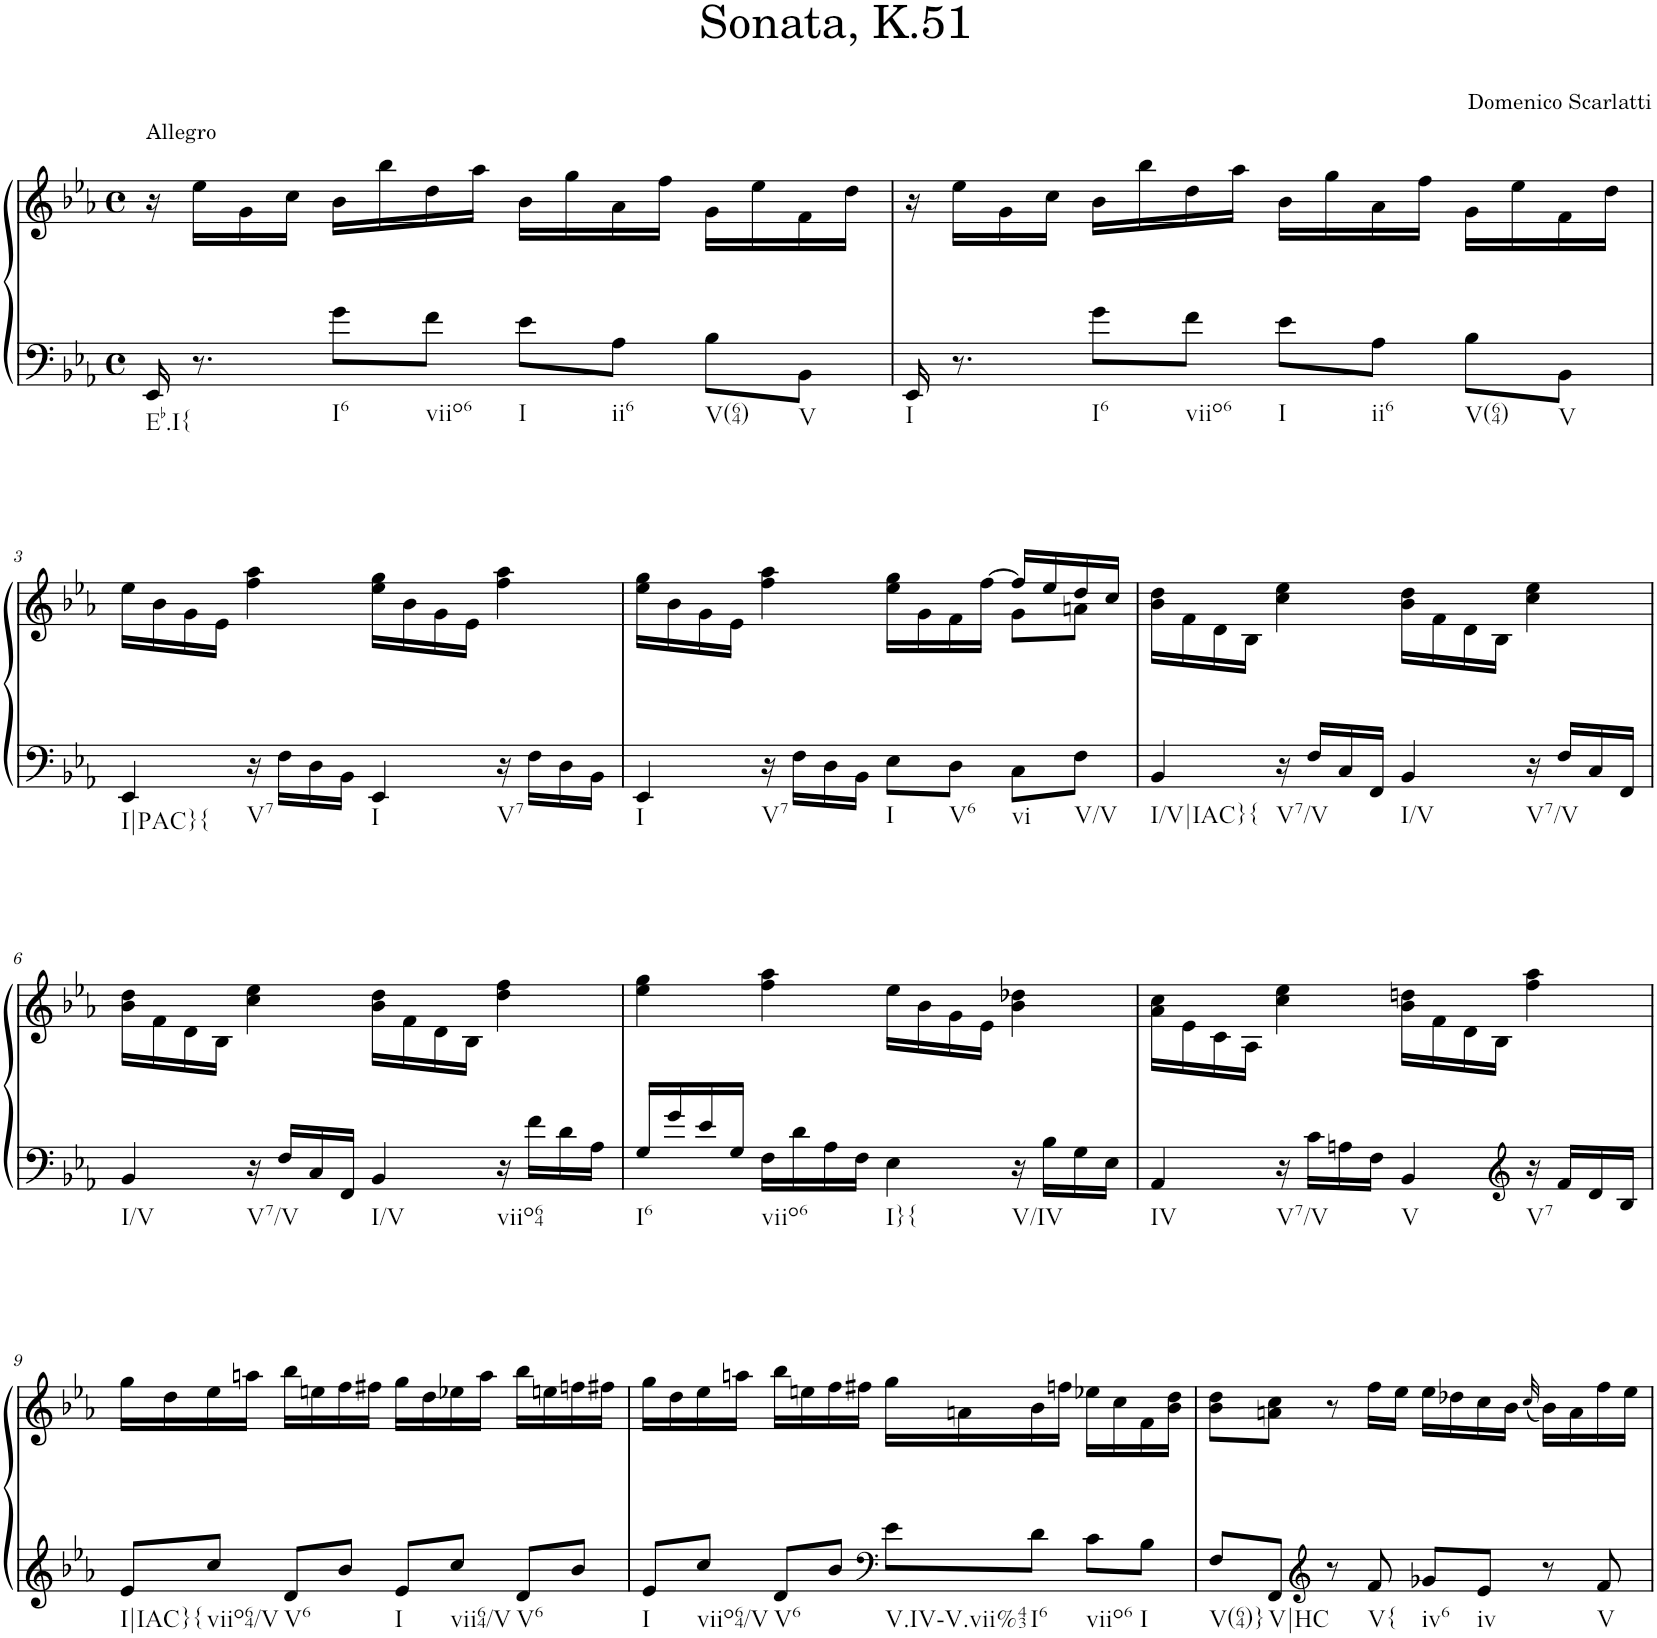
**kern	**kern
*part1	*part1
*staff2	*staff1
*I"Piano	*
*I'Pno.	*
*clefF4	*clefG2
*k[b-e-a-]	*k[b-e-a-]
*M4/4	*M4/4
*met(c)	*met(c)
=1	=1
!	!LO:TX:a:t=Allegro
!LO:TX:b:t=Eb.I{	!
16EE-/	16r
8.r	16ee-\LL
.	16g\
.	16cc\JJ
!LO:TX:b:t=I6	!
8g\L	16b-\LL
.	16bb-\
!LO:TX:b:t=viio6	!
8f\J	16dd\
.	16aa-\JJ
!LO:TX:b:t=I	!
8e-\L	16b-\LL
.	16gg\
!LO:TX:b:t=ii6	!
8A-\J	16a-\
.	16ff\JJ
!LO:TX:b:t=V(64)	!
8B-\L	16g\LL
.	16ee-\
!LO:TX:b:t=V	!
8BB-\J	16f\
.	16dd\JJ
=2	=2
!LO:TX:b:t=I	!
16EE-/	16r
8.r	16ee-\LL
.	16g\
.	16cc\JJ
!LO:TX:b:t=I6	!
8g\L	16b-\LL
.	16bb-\
!LO:TX:b:t=viio6	!
8f\J	16dd\
.	16aa-\JJ
!LO:TX:b:t=I	!
8e-\L	16b-\LL
.	16gg\
!LO:TX:b:t=ii6	!
8A-\J	16a-\
.	16ff\JJ
!LO:TX:b:t=V(64)	!
8B-\L	16g\LL
.	16ee-\
!LO:TX:b:t=V	!
8BB-\J	16f\
.	16dd\JJ
!!LO:LB:g=z
=3	=3
!LO:TX:b:t=I|PAC}{	!
4EE-/	16ee-\LL
.	16b-\
.	16g\
.	16e-\JJ
!LO:TX:b:t=V7	!
16r	4ff\ 4aa-\
16F\LL	.
16D\	.
16BB-\JJ	.
!LO:TX:b:t=I	!
4EE-/	16ee-\ 16gg\LL
.	16b-\
.	16g\
.	16e-\JJ
!LO:TX:b:t=V7	!
16r	4ff\ 4aa-\
16F\LL	.
16D\	.
16BB-\JJ	.
=4	=4
*	*^
!LO:TX:b:t=I	!	!
4EE-/	16ee-\ 16gg\LL	2.ryy
.	16b-\	.
.	16g\	.
.	16e-\JJ	.
!LO:TX:b:t=V7	!	!
16r	4ff\ 4aa-\	.
16F\LL	.	.
16D\	.	.
16BB-\JJ	.	.
!LO:TX:b:t=I	!	!
8E-\L	16ee-\ 16gg\LL	.
.	16g\	.
!LO:TX:b:t=V6	!	!
8D\J	16f\	.
.	[16ff\JJ	.
!LO:TX:b:t=vi	!	!
8C\L	16ff/LL]	8g\L
.	16ee-/	.
!LO:TX:b:t=V/V	!	!
8F\J	16dd/	8an\J
.	16cc/JJ	.
*	*v	*v
=5	=5
!LO:TX:b:t=I/V|IAC}{	!
4BB-/	16b-\ 16dd\LL
.	16f\
.	16d\
.	16B-\JJ
!LO:TX:b:t=V7/V	!
16r	4cc\ 4ee-\
16F/LL	.
16C/	.
16FF/JJ	.
!LO:TX:b:t=I/V	!
4BB-/	16b-\ 16dd\LL
.	16f\
.	16d\
.	16B-\JJ
!LO:TX:b:t=V7/V	!
16r	4cc\ 4ee-\
16F/LL	.
16C/	.
16FF/JJ	.
!!LO:LB:g=z
=6	=6
!LO:TX:b:t=I/V	!
4BB-/	16b-\ 16dd\LL
.	16f\
.	16d\
.	16B-\JJ
!LO:TX:b:t=V7/V	!
16r	4cc\ 4ee-\
16F/LL	.
16C/	.
16FF/JJ	.
!LO:TX:b:t=I/V	!
4BB-/	16b-\ 16dd\LL
.	16f\
.	16d\
.	16B-\JJ
!LO:TX:b:t=viio64	!
16r	4dd\ 4ff\
16f\LL	.
16d\	.
16A-\JJ	.
=7	=7
!LO:TX:b:t=I6	!
16G/LL	4ee-\ 4gg\
16g/	.
16e-/	.
16G/JJ	.
!LO:TX:b:t=viio6	!
16F\LL	4ff\ 4aa-\
16d\	.
16A-\	.
16F\JJ	.
!LO:TX:b:t=I}{	!
4E-\	16ee-\LL
.	16b-\
.	16g\
.	16e-\JJ
!LO:TX:b:t=V/IV	!
16r	4b-\ 4dd-X\
16B-\LL	.
16G\	.
16E-\JJ	.
=8	=8
!LO:TX:b:t=IV	!
4AA-/	16a-\ 16cc\LL
.	16e-\
.	16c\
.	16A-\JJ
!LO:TX:b:t=V7/V	!
16r	4cc\ 4ee-\
16c\LL	.
16An\	.
16F\JJ	.
!LO:TX:b:t=V	!
4BB-/	16b-\ 16ddn\LL
.	16f\
.	16d\
.	16B-\JJ
*clefG2	*
!LO:TX:b:t=V7	!
16r	4ff\ 4aa-\
16f/LL	.
16d/	.
16B-/JJ	.
!!LO:LB:g=z
=9	=9
!LO:TX:b:t=I|IAC}{	!
8e-/L	16gg\LL
.	16dd\
!LO:TX:b:t=viio64/V	!
8cc/J	16ee-\
.	16aan\JJ
!LO:TX:b:t=V6	!
8d/L	16bb-\LL
.	16een\
8b-/J	16ff\
.	16ff#X\JJ
!LO:TX:b:t=I	!
8e-/L	16gg\LL
.	16dd\
!LO:TX:b:t=vii64/V	!
8cc/J	16ee-X\
.	16aa\JJ
!LO:TX:b:t=V6	!
8d/L	16bb-\LL
.	16een\
8b-/J	16ffn\
.	16ff#X\JJ
=10	=10
!LO:TX:b:t=I	!
8e-/L	16gg\LL
.	16dd\
!LO:TX:b:t=viio64/V	!
8cc/J	16ee-\
.	16aan\JJ
!LO:TX:b:t=V6	!
8d/L	16bb-\LL
.	16een\
8b-/J	16ff\
.	16ff#X\JJ
*clefF4	*
!LO:TX:b:t=V.IV-V.vii%43	!
8e-\L	16gg\LL
.	16an\
!LO:TX:b:t=I6	!
8d\J	16b-\
.	16ffn\JJ
!LO:TX:b:t=viio6	!
8c\L	16ee-X\LL
.	16cc\
!LO:TX:b:t=I	!
8B-\J	16f\
.	16b-\ 16dd\JJ
=11	=11
!LO:TX:b:t=V(64)}	!
8F/L	8b-\ 8dd\L
!LO:TX:b:t=V|HC	!
8FF/J	8an\ 8cc\J
*clefG2	*
8r	8r
!LO:TX:b:t=V{	!
8f/	16ff\LL
.	16ee-\JJ
!LO:TX:b:t=iv6	!
8g-X/L	16ee-\LL
.	16dd-X\
!LO:TX:b:t=iv	!
8e-/J	16cc\
.	16b-\JJ
.	(32qcc/
8r	16b-\LL)
.	16a\
!LO:TX:b:t=V	!
8f/	16ff\
.	16ee-\JJ
=	=
*-	*-
